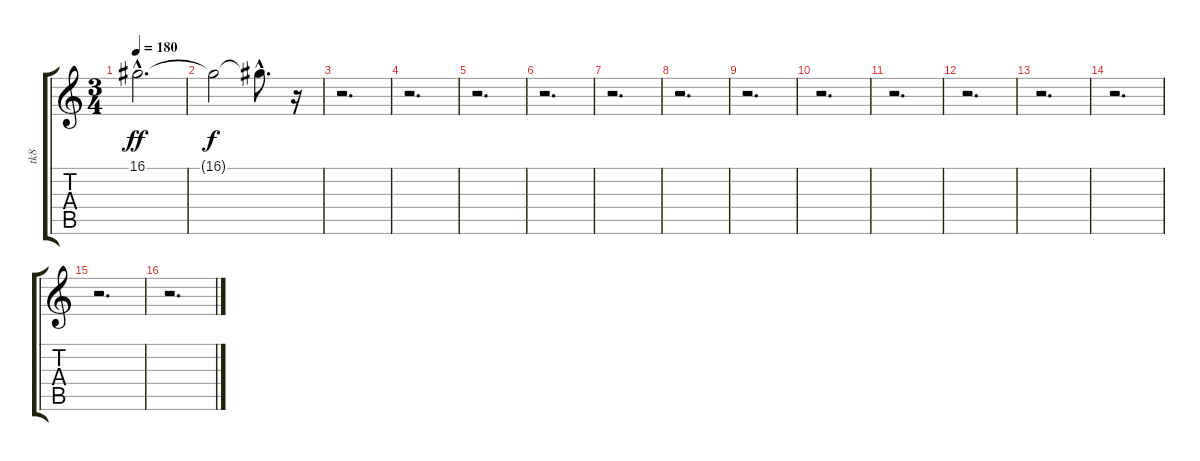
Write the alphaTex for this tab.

\track ("tk8" "tk8") {instrument tuba}
\staff {score tabs}
\tuning (E4 B3 G3 D3 A2 E2) {hide}
\ts (3 4)
\tempo 180
\clef g2
\ks c
16.1{hac}.2{d dy ff} |
16.1{t}.2{dy f} 16.1{hac t}.8{d} r.16 |
r.2{d} |
r.2{d} |
r.2{d} |
r.2{d} |
r.2{d} |
r.2{d} |
r.2{d} |
r.2{d} |
r.2{d} |
r.2{d} |
r.2{d} |
r.2{d} |
r.2{d} |
r.2{d}
